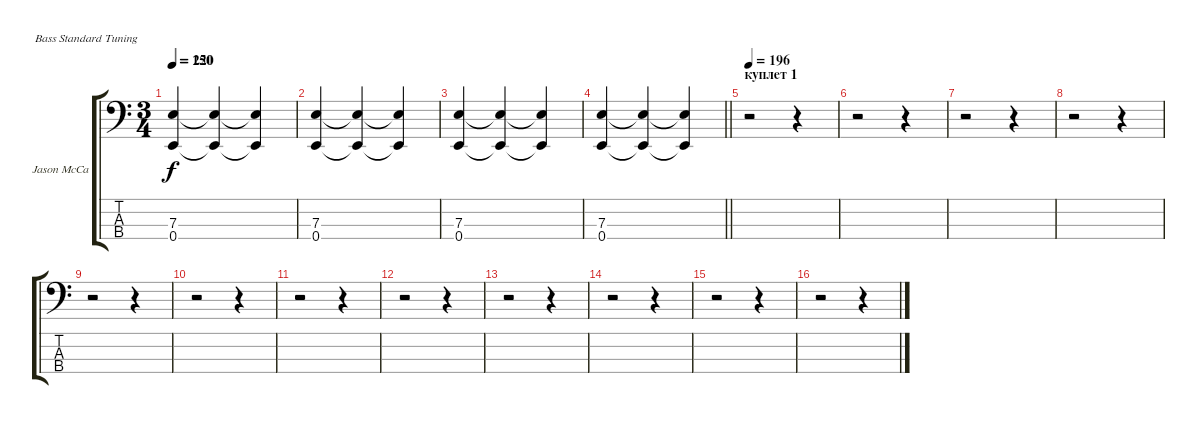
\defaultSystemsLayout 4
\bracketExtendMode groupsimilarinstruments
\firstSystemTrackNameOrientation horizontal
\otherSystemsTrackNameOrientation horizontal
\track ("Jason McCaslin" "Jason McCa") {instrument electricbassfinger}
\staff {score tabs}
\tuning (G2 D2 A1 E1)
\ts (3 4)
\tempo 150
\tempo (220 0.00625)
\clef f4
\scale
0.333333
\ks c
(7.3 0.4).4{dy f} (7.3{t} 0.4{t}).4 (7.3{t} 0.4{t}).4 |
(7.3 0.4).4 (7.3{t} 0.4{t}).4 (7.3{t} 0.4{t}).4 |
(7.3 0.4).4 (7.3{t} 0.4{t}).4 (7.3{t} 0.4{t}).4 |
\barLineRight lightlight
(7.3 0.4).4 (7.3{t} 0.4{t}).4 (7.3{t} 0.4{t}).4 |
\section ("" "куплет 1")
\tempo (196 0.00625)
r.2 r.4 |
r.2 r.4 |
r.2 r.4 |
r.2 r.4 |
r.2 r.4 |
r.2 r.4 |
r.2 r.4 |
r.2 r.4 |
r.2 r.4 |
r.2 r.4 |
r.2 r.4 |
r.2 r.4
